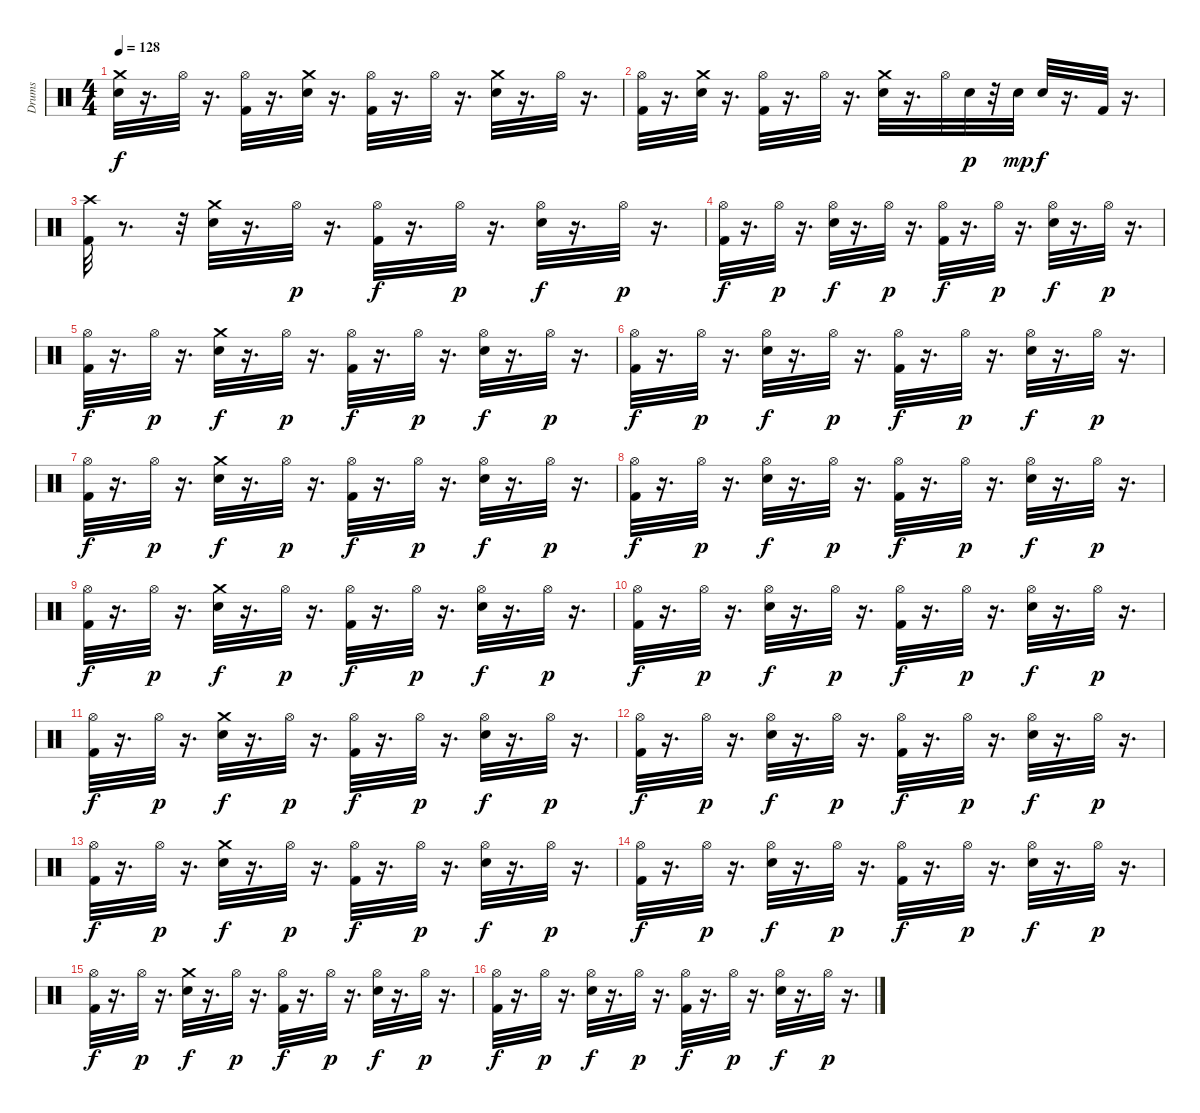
\track ("Drums" "Drums") {instrument percussion}
\staff {score}
\articulation defaults
\ts (4 4)
\tempo 128
\clef neutral
\ks c
("Crash medium (hit)" "Electric Snare (hit)").32{dy f} r.16{d} "Hi-Hat (open)".32 r.16{d} ("Hi-Hat (open)" "Kick (hit) 2").32 r.16{d} ("Crash medium (hit)" "Electric Snare (hit)").32 r.16{d} ("Hi-Hat (open)" "Kick (hit) 2").32 r.16{d} "Hi-Hat (open)".32 r.16{d} ("Crash medium (hit)" "Electric Snare (hit)").32 r.16{d} "Hi-Hat (open)".32 r.16{d} |
("Hi-Hat (open)" "Kick (hit) 2").32 r.16{d} ("Crash medium (hit)" "Electric Snare (hit)").32 r.16{d} ("Hi-Hat (open)" "Kick (hit) 2").32 r.16{d} "Hi-Hat (open)".32 r.16{d} ("Crash medium (hit)" "Electric Snare (hit)").32 r.16{d} "Hi-Hat (open)".32 "Electric Snare (hit)".32{dy p} r.32 "Electric Snare (hit)".32{dy mp} "Electric Snare (hit)".32{dy f} r.16{d} "Kick (hit) 2".32 r.16{d} |
("Crash high (hit)" "Kick (hit) 2").32 r.8{d} r.32 ("Crash medium (hit)" "Electric Snare (hit)").32 r.16{d} "Hi-Hat (open)".32{dy p} r.16{d} ("Hi-Hat (open)" "Kick (hit) 2").32{dy f} r.16{d} "Hi-Hat (open)".32{dy p} r.16{d} ("Hi-Hat (open)" "Electric Snare (hit)").32{dy f} r.16{d} "Hi-Hat (open)".32{dy p} r.16{d} |
("Hi-Hat (open)" "Kick (hit) 2").32{dy f} r.16{d} "Hi-Hat (open)".32{dy p} r.16{d} ("Hi-Hat (open)" "Electric Snare (hit)").32{dy f} r.16{d} "Hi-Hat (open)".32{dy p} r.16{d} ("Hi-Hat (open)" "Kick (hit) 2").32{dy f} r.16{d} "Hi-Hat (open)".32{dy p} r.16{d} ("Hi-Hat (open)" "Electric Snare (hit)").32{dy f} r.16{d} "Hi-Hat (open)".32{dy p} r.16{d} |
("Hi-Hat (open)" "Kick (hit) 2").32{dy f} r.16{d} "Hi-Hat (open)".32{dy p} r.16{d} ("Crash medium (hit)" "Electric Snare (hit)").32{dy f} r.16{d} "Hi-Hat (open)".32{dy p} r.16{d} ("Hi-Hat (open)" "Kick (hit) 2").32{dy f} r.16{d} "Hi-Hat (open)".32{dy p} r.16{d} ("Hi-Hat (open)" "Electric Snare (hit)").32{dy f} r.16{d} "Hi-Hat (open)".32{dy p} r.16{d} |
("Hi-Hat (open)" "Kick (hit) 2").32{dy f} r.16{d} "Hi-Hat (open)".32{dy p} r.16{d} ("Hi-Hat (open)" "Electric Snare (hit)").32{dy f} r.16{d} "Hi-Hat (open)".32{dy p} r.16{d} ("Hi-Hat (open)" "Kick (hit) 2").32{dy f} r.16{d} "Hi-Hat (open)".32{dy p} r.16{d} ("Hi-Hat (open)" "Electric Snare (hit)").32{dy f} r.16{d} "Hi-Hat (open)".32{dy p} r.16{d} |
("Hi-Hat (open)" "Kick (hit) 2").32{dy f} r.16{d} "Hi-Hat (open)".32{dy p} r.16{d} ("Crash medium (hit)" "Electric Snare (hit)").32{dy f} r.16{d} "Hi-Hat (open)".32{dy p} r.16{d} ("Hi-Hat (open)" "Kick (hit) 2").32{dy f} r.16{d} "Hi-Hat (open)".32{dy p} r.16{d} ("Hi-Hat (open)" "Electric Snare (hit)").32{dy f} r.16{d} "Hi-Hat (open)".32{dy p} r.16{d} |
("Hi-Hat (open)" "Kick (hit) 2").32{dy f} r.16{d} "Hi-Hat (open)".32{dy p} r.16{d} ("Hi-Hat (open)" "Electric Snare (hit)").32{dy f} r.16{d} "Hi-Hat (open)".32{dy p} r.16{d} ("Hi-Hat (open)" "Kick (hit) 2").32{dy f} r.16{d} "Hi-Hat (open)".32{dy p} r.16{d} ("Hi-Hat (open)" "Electric Snare (hit)").32{dy f} r.16{d} "Hi-Hat (open)".32{dy p} r.16{d} |
("Hi-Hat (open)" "Kick (hit) 2").32{dy f} r.16{d} "Hi-Hat (open)".32{dy p} r.16{d} ("Crash medium (hit)" "Electric Snare (hit)").32{dy f} r.16{d} "Hi-Hat (open)".32{dy p} r.16{d} ("Hi-Hat (open)" "Kick (hit) 2").32{dy f} r.16{d} "Hi-Hat (open)".32{dy p} r.16{d} ("Hi-Hat (open)" "Electric Snare (hit)").32{dy f} r.16{d} "Hi-Hat (open)".32{dy p} r.16{d} |
("Hi-Hat (open)" "Kick (hit) 2").32{dy f} r.16{d} "Hi-Hat (open)".32{dy p} r.16{d} ("Hi-Hat (open)" "Electric Snare (hit)").32{dy f} r.16{d} "Hi-Hat (open)".32{dy p} r.16{d} ("Hi-Hat (open)" "Kick (hit) 2").32{dy f} r.16{d} "Hi-Hat (open)".32{dy p} r.16{d} ("Hi-Hat (open)" "Electric Snare (hit)").32{dy f} r.16{d} "Hi-Hat (open)".32{dy p} r.16{d} |
("Hi-Hat (open)" "Kick (hit) 2").32{dy f} r.16{d} "Hi-Hat (open)".32{dy p} r.16{d} ("Crash medium (hit)" "Electric Snare (hit)").32{dy f} r.16{d} "Hi-Hat (open)".32{dy p} r.16{d} ("Hi-Hat (open)" "Kick (hit) 2").32{dy f} r.16{d} "Hi-Hat (open)".32{dy p} r.16{d} ("Hi-Hat (open)" "Electric Snare (hit)").32{dy f} r.16{d} "Hi-Hat (open)".32{dy p} r.16{d} |
("Hi-Hat (open)" "Kick (hit) 2").32{dy f} r.16{d} "Hi-Hat (open)".32{dy p} r.16{d} ("Hi-Hat (open)" "Electric Snare (hit)").32{dy f} r.16{d} "Hi-Hat (open)".32{dy p} r.16{d} ("Hi-Hat (open)" "Kick (hit) 2").32{dy f} r.16{d} "Hi-Hat (open)".32{dy p} r.16{d} ("Hi-Hat (open)" "Electric Snare (hit)").32{dy f} r.16{d} "Hi-Hat (open)".32{dy p} r.16{d} |
("Hi-Hat (open)" "Kick (hit) 2").32{dy f} r.16{d} "Hi-Hat (open)".32{dy p} r.16{d} ("Crash medium (hit)" "Electric Snare (hit)").32{dy f} r.16{d} "Hi-Hat (open)".32{dy p} r.16{d} ("Hi-Hat (open)" "Kick (hit) 2").32{dy f} r.16{d} "Hi-Hat (open)".32{dy p} r.16{d} ("Hi-Hat (open)" "Electric Snare (hit)").32{dy f} r.16{d} "Hi-Hat (open)".32{dy p} r.16{d} |
("Hi-Hat (open)" "Kick (hit) 2").32{dy f} r.16{d} "Hi-Hat (open)".32{dy p} r.16{d} ("Hi-Hat (open)" "Electric Snare (hit)").32{dy f} r.16{d} "Hi-Hat (open)".32{dy p} r.16{d} ("Hi-Hat (open)" "Kick (hit) 2").32{dy f} r.16{d} "Hi-Hat (open)".32{dy p} r.16{d} ("Hi-Hat (open)" "Electric Snare (hit)").32{dy f} r.16{d} "Hi-Hat (open)".32{dy p} r.16{d} |
("Hi-Hat (open)" "Kick (hit) 2").32{dy f} r.16{d} "Hi-Hat (open)".32{dy p} r.16{d} ("Crash medium (hit)" "Electric Snare (hit)").32{dy f} r.16{d} "Hi-Hat (open)".32{dy p} r.16{d} ("Hi-Hat (open)" "Kick (hit) 2").32{dy f} r.16{d} "Hi-Hat (open)".32{dy p} r.16{d} ("Hi-Hat (open)" "Electric Snare (hit)").32{dy f} r.16{d} "Hi-Hat (open)".32{dy p} r.16{d} |
("Hi-Hat (open)" "Kick (hit) 2").32{dy f} r.16{d} "Hi-Hat (open)".32{dy p} r.16{d} ("Hi-Hat (open)" "Electric Snare (hit)").32{dy f} r.16{d} "Hi-Hat (open)".32{dy p} r.16{d} ("Hi-Hat (open)" "Kick (hit) 2").32{dy f} r.16{d} "Hi-Hat (open)".32{dy p} r.16{d} ("Hi-Hat (open)" "Electric Snare (hit)").32{dy f} r.16{d} "Hi-Hat (open)".32{dy p} r.16{d}
